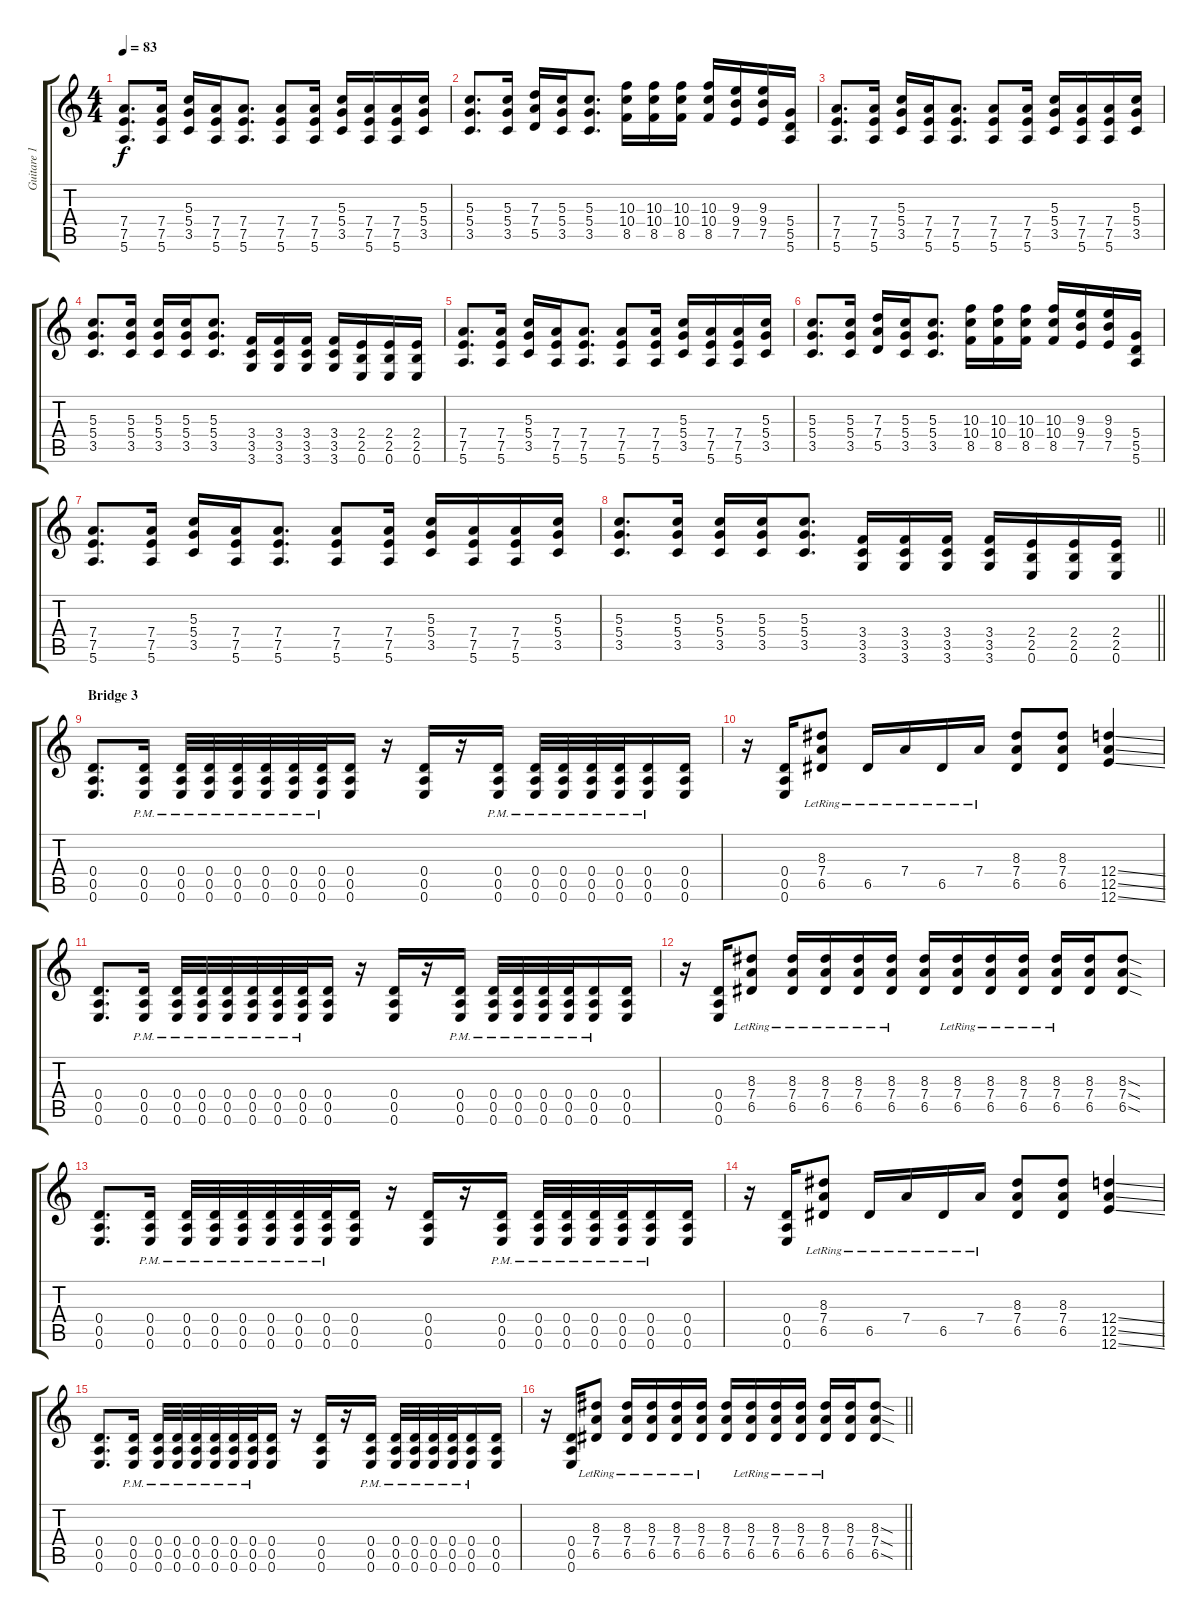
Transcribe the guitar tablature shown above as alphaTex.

\track ("Guitare 1" "Guitare 1") {instrument overdrivenguitar}
\staff {score tabs}
\tuning (E4 B3 G3 D3 A2 E2) {hide}
\ts (4 4)
\tempo 83
\clef g2
\ks c
(7.4 7.5 5.6).8{d dy f} (7.4 7.5 5.6).16 (5.3 5.4 3.5).16 (7.4 7.5 5.6).16 (7.4 7.5 5.6).8{d} (7.4 7.5 5.6).8 (7.4 7.5 5.6).16 (5.3 5.4 3.5).16 (7.4 7.5 5.6).16 (7.4 7.5 5.6).16 (5.3 5.4 3.5).16 |
(5.3 5.4 3.5).8{d} (5.3 5.4 3.5).16 (7.3 7.4 5.5).16 (5.3 5.4 3.5).16 (5.3 5.4 3.5).8{d} (10.3 10.4 8.5).16 (10.3 10.4 8.5).16 (10.3 10.4 8.5).16 (10.3 10.4 8.5).16 (9.3 9.4 7.5).16 (9.3 9.4 7.5).16 (5.4 5.5 5.6).16 |
(7.4 7.5 5.6).8{d} (7.4 7.5 5.6).16 (5.3 5.4 3.5).16 (7.4 7.5 5.6).16 (7.4 7.5 5.6).8{d} (7.4 7.5 5.6).8 (7.4 7.5 5.6).16 (5.3 5.4 3.5).16 (7.4 7.5 5.6).16 (7.4 7.5 5.6).16 (5.3 5.4 3.5).16 |
(5.3 5.4 3.5).8{d} (5.3 5.4 3.5).16 (5.3 5.4 3.5).16 (5.3 5.4 3.5).16 (5.3 5.4 3.5).8{d} (3.4 3.5 3.6).16 (3.4 3.5 3.6).16 (3.4 3.5 3.6).16 (3.4 3.5 3.6).16 (2.4 2.5 0.6).16 (2.4 2.5 0.6).16 (2.4 2.5 0.6).16 |
(7.4 7.5 5.6).8{d} (7.4 7.5 5.6).16 (5.3 5.4 3.5).16 (7.4 7.5 5.6).16 (7.4 7.5 5.6).8{d} (7.4 7.5 5.6).8 (7.4 7.5 5.6).16 (5.3 5.4 3.5).16 (7.4 7.5 5.6).16 (7.4 7.5 5.6).16 (5.3 5.4 3.5).16 |
(5.3 5.4 3.5).8{d} (5.3 5.4 3.5).16 (7.3 7.4 5.5).16 (5.3 5.4 3.5).16 (5.3 5.4 3.5).8{d} (10.3 10.4 8.5).16 (10.3 10.4 8.5).16 (10.3 10.4 8.5).16 (10.3 10.4 8.5).16 (9.3 9.4 7.5).16 (9.3 9.4 7.5).16 (5.4 5.5 5.6).16 |
(7.4 7.5 5.6).8{d} (7.4 7.5 5.6).16 (5.3 5.4 3.5).16 (7.4 7.5 5.6).16 (7.4 7.5 5.6).8{d} (7.4 7.5 5.6).8 (7.4 7.5 5.6).16 (5.3 5.4 3.5).16 (7.4 7.5 5.6).16 (7.4 7.5 5.6).16 (5.3 5.4 3.5).16 |
\barLineRight lightlight
(5.3 5.4 3.5).8{d} (5.3 5.4 3.5).16 (5.3 5.4 3.5).16 (5.3 5.4 3.5).16 (5.3 5.4 3.5).8{d} (3.4 3.5 3.6).16 (3.4 3.5 3.6).16 (3.4 3.5 3.6).16 (3.4 3.5 3.6).16 (2.4 2.5 0.6).16 (2.4 2.5 0.6).16 (2.4 2.5 0.6).16 |
\section ("" "Bridge 3")
(0.4 0.5 0.6).8{d} (0.4{pm} 0.5{pm} 0.6{pm}).16 (0.4{pm} 0.5{pm} 0.6{pm}).32 (0.4{pm} 0.5{pm} 0.6{pm}).32 (0.4{pm} 0.5{pm} 0.6{pm}).32 (0.4{pm} 0.5{pm} 0.6{pm}).32 (0.4{pm} 0.5{pm} 0.6{pm}).32 (0.4{pm} 0.5{pm} 0.6{pm}).32 (0.4 0.5 0.6).16 r.16 (0.4 0.5 0.6).16 r.16 (0.4{pm} 0.5{pm} 0.6{pm}).16 (0.4{pm} 0.5{pm} 0.6{pm}).32 (0.4{pm} 0.5{pm} 0.6{pm}).32 (0.4{pm} 0.5{pm} 0.6{pm}).32 (0.4{pm} 0.5{pm} 0.6{pm}).32 (0.4{pm} 0.5{pm} 0.6{pm}).16 (0.4 0.5 0.6).16 |
r.16 (0.4 0.5 0.6).16 (8.3 7.4{lr} 6.5).8 6.5{lr}.16 7.4{lr}.16 6.5{lr}.16 7.4{lr}.16 (8.3 7.4 6.5).8 (8.3 7.4 6.5).8 (12.4{ss} 12.5{ss} 12.6{ss}).4 |
(0.4 0.5 0.6).8{d} (0.4{pm} 0.5{pm} 0.6{pm}).16 (0.4{pm} 0.5{pm} 0.6{pm}).32 (0.4{pm} 0.5{pm} 0.6{pm}).32 (0.4{pm} 0.5{pm} 0.6{pm}).32 (0.4{pm} 0.5{pm} 0.6{pm}).32 (0.4{pm} 0.5{pm} 0.6{pm}).32 (0.4{pm} 0.5{pm} 0.6{pm}).32 (0.4 0.5 0.6).16 r.16 (0.4 0.5 0.6).16 r.16 (0.4{pm} 0.5{pm} 0.6{pm}).16 (0.4{pm} 0.5{pm} 0.6{pm}).32 (0.4{pm} 0.5{pm} 0.6{pm}).32 (0.4{pm} 0.5{pm} 0.6{pm}).32 (0.4{pm} 0.5{pm} 0.6{pm}).32 (0.4{pm} 0.5{pm} 0.6{pm}).16 (0.4 0.5 0.6).16 |
r.16 (0.4 0.5 0.6).16 (8.3 7.4{lr} 6.5).8 (8.3{lr} 7.4{lr} 6.5{lr}).16 (8.3{lr} 7.4{lr} 6.5{lr}).16 (8.3{lr} 7.4{lr} 6.5{lr}).16 (8.3{lr} 7.4{lr} 6.5{lr}).16 (8.3 7.4 6.5).16 (8.3{lr} 7.4{lr} 6.5{lr}).16 (8.3{lr} 7.4{lr} 6.5{lr}).16 (8.3{lr} 7.4{lr} 6.5{lr}).16 (8.3{lr} 7.4{lr} 6.5{lr}).16 (8.3 7.4 6.5).16 (8.3{sod} 7.4{sod} 6.5{sod}).8 |
(0.4 0.5 0.6).8{d} (0.4{pm} 0.5{pm} 0.6{pm}).16 (0.4{pm} 0.5{pm} 0.6{pm}).32 (0.4{pm} 0.5{pm} 0.6{pm}).32 (0.4{pm} 0.5{pm} 0.6{pm}).32 (0.4{pm} 0.5{pm} 0.6{pm}).32 (0.4{pm} 0.5{pm} 0.6{pm}).32 (0.4{pm} 0.5{pm} 0.6{pm}).32 (0.4 0.5 0.6).16 r.16 (0.4 0.5 0.6).16 r.16 (0.4{pm} 0.5{pm} 0.6{pm}).16 (0.4{pm} 0.5{pm} 0.6{pm}).32 (0.4{pm} 0.5{pm} 0.6{pm}).32 (0.4{pm} 0.5{pm} 0.6{pm}).32 (0.4{pm} 0.5{pm} 0.6{pm}).32 (0.4{pm} 0.5{pm} 0.6{pm}).16 (0.4 0.5 0.6).16 |
r.16 (0.4 0.5 0.6).16 (8.3 7.4{lr} 6.5).8 6.5{lr}.16 7.4{lr}.16 6.5{lr}.16 7.4{lr}.16 (8.3 7.4 6.5).8 (8.3 7.4 6.5).8 (12.4{ss} 12.5{ss} 12.6{ss}).4 |
(0.4 0.5 0.6).8{d} (0.4{pm} 0.5{pm} 0.6{pm}).16 (0.4{pm} 0.5{pm} 0.6{pm}).32 (0.4{pm} 0.5{pm} 0.6{pm}).32 (0.4{pm} 0.5{pm} 0.6{pm}).32 (0.4{pm} 0.5{pm} 0.6{pm}).32 (0.4{pm} 0.5{pm} 0.6{pm}).32 (0.4{pm} 0.5{pm} 0.6{pm}).32 (0.4 0.5 0.6).16 r.16 (0.4 0.5 0.6).16 r.16 (0.4{pm} 0.5{pm} 0.6{pm}).16 (0.4{pm} 0.5{pm} 0.6{pm}).32 (0.4{pm} 0.5{pm} 0.6{pm}).32 (0.4{pm} 0.5{pm} 0.6{pm}).32 (0.4{pm} 0.5{pm} 0.6{pm}).32 (0.4{pm} 0.5{pm} 0.6{pm}).16 (0.4 0.5 0.6).16 |
\barLineRight lightlight
r.16 (0.4 0.5 0.6).16 (8.3 7.4{lr} 6.5).8 (8.3{lr} 7.4{lr} 6.5{lr}).16 (8.3{lr} 7.4{lr} 6.5{lr}).16 (8.3{lr} 7.4{lr} 6.5{lr}).16 (8.3{lr} 7.4{lr} 6.5{lr}).16 (8.3 7.4 6.5).16 (8.3{lr} 7.4{lr} 6.5{lr}).16 (8.3{lr} 7.4{lr} 6.5{lr}).16 (8.3{lr} 7.4{lr} 6.5{lr}).16 (8.3{lr} 7.4{lr} 6.5{lr}).16 (8.3 7.4 6.5).16 (8.3{sod} 7.4{sod} 6.5{sod}).8
